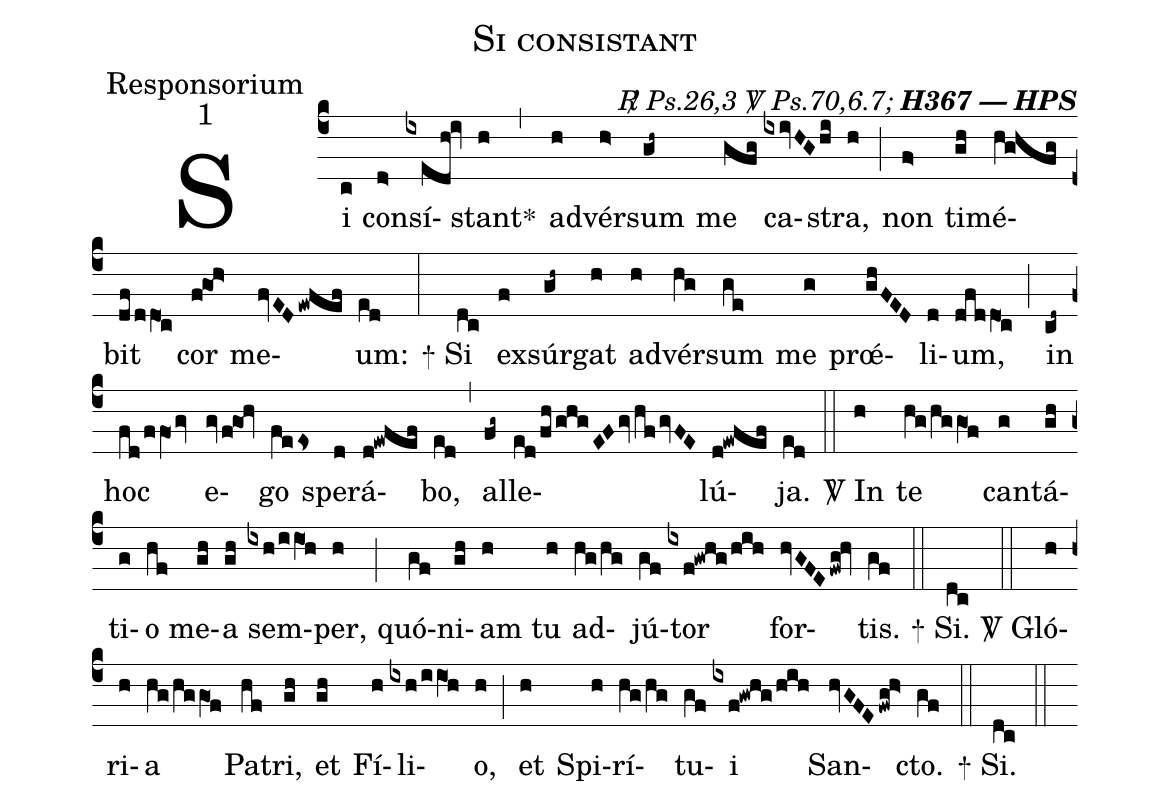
name:Si consistant;
office-part:Responsorium;
mode:1;
commentary:{\itshape\mdseries \Rbar\  Ps.26,3 \Vbar\  Ps.70,6.7;\/} {\bfseries H367 --- HPS};
%%
(c4) Si(c) con(d>)sí(ixedh!iv)stant<sp>*</sp>(h) (,)
ad(h)vér(h>)sum(gh~) me(gfg) ca(ixivHGhi)stra,(h) (;)
non(f>) ti(gh)mé(hV!ghfg)bit(df/ddO1c) cor(f!go1!h>) me(fvEDewfef)um:(ed) (:)
<sp>+</sp> Si(dc) ex(f)súr(gh~)gat(h) ad(h)vér(hg)sum(ge) me(g) prœ́(ghFED)li(d)um,(dfddO1c) (;)
in(cd~) hoc(fd/ffO1gv) e(gvf!go1!hv)go(feEs) spe(d)rá(d!ewfef)bo,(ed) (,)
al(fg~)le(ed/fh/ghgEFgvhfgvFE)lú(d!ewfef)ja.(ed) (::)
<sp>V/</sp> In(h) te(hg/hggO1f) can(g)tá(gh)ti(g)o(hf) me(gh)a(gh) sem(ixh/iiO1h)per,(h) (;)
quó(gf)ni(gh)am(h) tu(h) ad(hg/hg)jú(gf)tor(ixf!gwhg/hih) for(hvGFEfwg!hv)tis.(gf) (::)
<sp>+</sp> Si.(dc) (::)
<sp>V/</sp> Gló(h)ri(h)a(hg/hggO1f) Pa(hf)tri,(gh) et(gh) Fí(h)li(ixh/iiO1!h)o,(h) (;)
et(h) Spi(h)rí(hg/hg)tu(gf)i(ixf!gwhg/hih) San(hvGFEfwg!h>)cto.(gf) (::)
<sp>+</sp> Si.(dc) (::)
